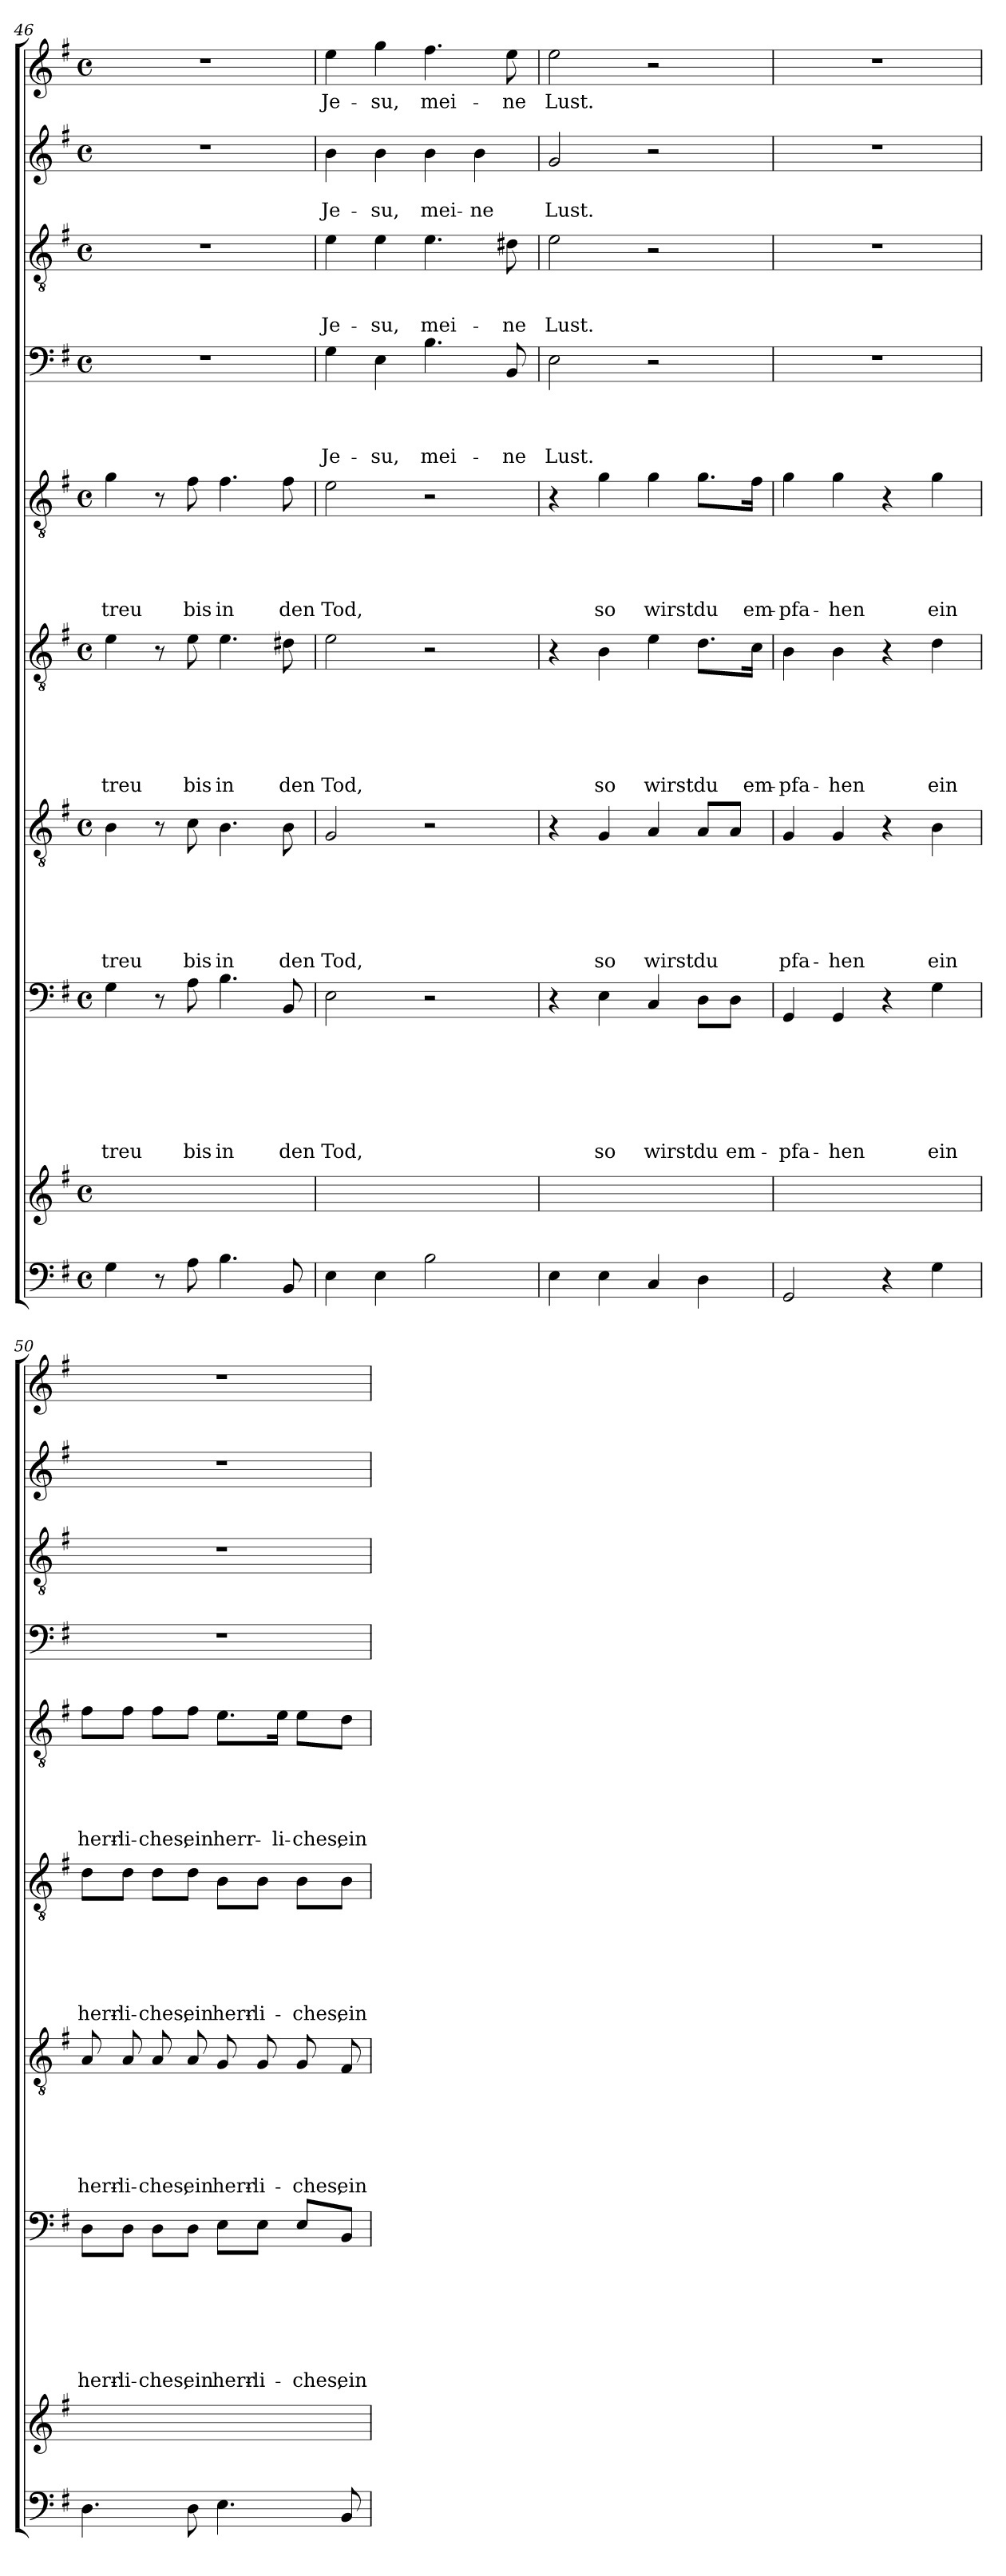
**kern	**kern	**kern	**text	**text	**text	**text	**text	**text	**text	**kern	**text	**text	**text	**text	**text	**text	**kern	**text	**text	**text	**text	**text	**text	**kern	**text	**text	**text	**text	**text	**kern	**text	**text	**text	**text	**kern	**text	**text	**text	**kern	**text	**text	**kern	**text
*part10	*part9	*part8	*part8	*part8	*part8	*part8	*part8	*part8	*part8	*part7	*part7	*part7	*part7	*part7	*part7	*part7	*part6	*part6	*part6	*part6	*part6	*part6	*part6	*part5	*part5	*part5	*part5	*part5	*part5	*part4	*part4	*part4	*part4	*part4	*part3	*part3	*part3	*part3	*part2	*part2	*part2	*part1	*part1
*staff10	*staff9	*staff8	*staff8	*staff8	*staff8	*staff8	*staff8	*staff8	*staff8	*staff7	*staff7	*staff7	*staff7	*staff7	*staff7	*staff7	*staff6	*staff6	*staff6	*staff6	*staff6	*staff6	*staff6	*staff5	*staff5	*staff5	*staff5	*staff5	*staff5	*staff4	*staff4	*staff4	*staff4	*staff4	*staff3	*staff3	*staff3	*staff3	*staff2	*staff2	*staff2	*staff1	*staff1
*clefF4	*clefG2	*clefF4	*	*	*	*	*	*	*	*clefGv2	*	*	*	*	*	*	*clefGv2	*	*	*	*	*	*	*clefGv2	*	*	*	*	*	*clefF4	*	*	*	*	*clefGv2	*	*	*	*clefG2	*	*	*clefG2	*
*k[f#]	*k[f#]	*k[f#]	*	*	*	*	*	*	*	*k[f#]	*	*	*	*	*	*	*k[f#]	*	*	*	*	*	*	*k[f#]	*	*	*	*	*	*k[f#]	*	*	*	*	*k[f#]	*	*	*	*k[f#]	*	*	*k[f#]	*
*G:	*G:	*G:	*	*	*	*	*	*	*	*G:	*	*	*	*	*	*	*G:	*	*	*	*	*	*	*G:	*	*	*	*	*	*G:	*	*	*	*	*G:	*	*	*	*G:	*	*	*G:	*
*M4/4	*M4/4	*M4/4	*	*	*	*	*	*	*	*M4/4	*	*	*	*	*	*	*M4/4	*	*	*	*	*	*	*M4/4	*	*	*	*	*	*M4/4	*	*	*	*	*M4/4	*	*	*	*M4/4	*	*	*M4/4	*
*met(c)	*met(c)	*met(c)	*	*	*	*	*	*	*	*met(c)	*	*	*	*	*	*	*met(c)	*	*	*	*	*	*	*met(c)	*	*	*	*	*	*met(c)	*	*	*	*	*met(c)	*	*	*	*met(c)	*	*	*met(c)	*
=46	=46	=46	=46	=46	=46	=46	=46	=46	=46	=46	=46	=46	=46	=46	=46	=46	=46	=46	=46	=46	=46	=46	=46	=46	=46	=46	=46	=46	=46	=46	=46	=46	=46	=46	=46	=46	=46	=46	=46	=46	=46	=46	=46
!	!	!	!	!	!	!	!	!	!LO:LY:b	!	!	!	!	!	!	!LO:LY:b	!	!	!	!	!	!	!LO:LY:b	!	!	!	!	!	!LO:LY:b	!	!	!	!	!	!	!	!	!	!	!	!	!	!
4G\	1ryy	4G\	.	.	.	.	.	.	-treu	4B\	.	.	.	.	.	-treu	4e\	.	.	.	.	.	-treu	4g\	.	.	.	.	-treu	1r	.	.	.	.	1r	.	.	.	1r	.	.	1r	.
8r	.	8r	.	.	.	.	.	.	.	8r	.	.	.	.	.	.	8r	.	.	.	.	.	.	8r	.	.	.	.	.	.	.	.	.	.	.	.	.	.	.	.	.	.	.
!	!	!	!	!	!	!	!	!	!LO:LY:b	!	!	!	!	!	!	!LO:LY:b	!	!	!	!	!	!	!LO:LY:b	!	!	!	!	!	!LO:LY:b	!	!	!	!	!	!	!	!	!	!	!	!	!	!
8A\	.	8A\	.	.	.	.	.	.	bis	8c\	.	.	.	.	.	bis	8e\	.	.	.	.	.	bis	8f#\	.	.	.	.	bis	.	.	.	.	.	.	.	.	.	.	.	.	.	.
!	!	!	!	!	!	!	!	!	!LO:LY:b	!	!	!	!	!	!	!LO:LY:b	!	!	!	!	!	!	!LO:LY:b	!	!	!	!	!	!LO:LY:b	!	!	!	!	!	!	!	!	!	!	!	!	!	!
4.B\	.	4.B\	.	.	.	.	.	.	in	4.B\	.	.	.	.	.	in	4.e\	.	.	.	.	.	in	4.f#\	.	.	.	.	in	.	.	.	.	.	.	.	.	.	.	.	.	.	.
!	!	!	!	!	!	!	!	!	!LO:LY:b	!	!	!	!	!	!	!LO:LY:b	!	!	!	!	!	!	!LO:LY:b	!	!	!	!	!	!LO:LY:b	!	!	!	!	!	!	!	!	!	!	!	!	!	!
8BB/	.	8BB/	.	.	.	.	.	.	den	8B\	.	.	.	.	.	den	8d#X\	.	.	.	.	.	den	8f#\	.	.	.	.	den	.	.	.	.	.	.	.	.	.	.	.	.	.	.
=47	=47	=47	=47	=47	=47	=47	=47	=47	=47	=47	=47	=47	=47	=47	=47	=47	=47	=47	=47	=47	=47	=47	=47	=47	=47	=47	=47	=47	=47	=47	=47	=47	=47	=47	=47	=47	=47	=47	=47	=47	=47	=47	=47
!	!	!	!	!	!	!	!	!	!LO:LY:b	!	!	!	!	!	!	!LO:LY:b	!	!	!	!	!	!	!LO:LY:b	!	!	!	!	!	!LO:LY:b	!	!	!	!	!LO:LY:b	!	!	!	!LO:LY:b	!	!	!LO:LY:b	!	!LO:LY:b
4E\	1ryy	2E\	.	.	.	.	.	.	Tod,	2G/	.	.	.	.	.	Tod,	2e\	.	.	.	.	.	Tod,	2e\	.	.	.	.	Tod,	4G\	.	.	.	Je-	4e\	.	.	Je-	4b\	.	Je-	4ee\	Je-
!	!	!	!	!	!	!	!	!	!	!	!	!	!	!	!	!	!	!	!	!	!	!	!	!	!	!	!	!	!	!	!	!	!	!LO:LY:b	!	!	!	!LO:LY:b	!	!	!LO:LY:b	!	!LO:LY:b
4E\	.	.	.	.	.	.	.	.	.	.	.	.	.	.	.	.	.	.	.	.	.	.	.	.	.	.	.	.	.	4E\	.	.	.	-su,	4e\	.	.	-su,	4b\	.	-su,	4gg\	-su,
!	!	!	!	!	!	!	!	!	!	!	!	!	!	!	!	!	!	!	!	!	!	!	!	!	!	!	!	!	!	!	!	!	!	!LO:LY:b	!	!	!	!LO:LY:b	!	!	!LO:LY:b	!	!LO:LY:b
2B\	.	2r	.	.	.	.	.	.	.	2r	.	.	.	.	.	.	2r	.	.	.	.	.	.	2r	.	.	.	.	.	4.B\	.	.	.	mei-	4.e\	.	.	mei-	4b\	.	mei-	4.ff#\	mei-
!	!	!	!	!	!	!	!	!	!	!	!	!	!	!	!	!	!	!	!	!	!	!	!	!	!	!	!	!	!	!	!	!	!	!	!	!	!	!	!	!	!LO:LY:b	!	!
.	.	.	.	.	.	.	.	.	.	.	.	.	.	.	.	.	.	.	.	.	.	.	.	.	.	.	.	.	.	.	.	.	.	.	.	.	.	.	4b\	.	-ne	.	.
!	!	!	!	!	!	!	!	!	!	!	!	!	!	!	!	!	!	!	!	!	!	!	!	!	!	!	!	!	!	!	!	!	!	!LO:LY:b	!	!	!	!LO:LY:b	!	!	!	!	!LO:LY:b
.	.	.	.	.	.	.	.	.	.	.	.	.	.	.	.	.	.	.	.	.	.	.	.	.	.	.	.	.	.	8BB/	.	.	.	-ne	8d#X\	.	.	-ne	.	.	.	8ee\	-ne
=48	=48	=48	=48	=48	=48	=48	=48	=48	=48	=48	=48	=48	=48	=48	=48	=48	=48	=48	=48	=48	=48	=48	=48	=48	=48	=48	=48	=48	=48	=48	=48	=48	=48	=48	=48	=48	=48	=48	=48	=48	=48	=48	=48
!	!	!	!	!	!	!	!	!	!	!	!	!	!	!	!	!	!	!	!	!	!	!	!	!	!	!	!	!	!	!	!	!	!	!LO:LY:b	!	!	!	!LO:LY:b	!	!	!LO:LY:b	!	!LO:LY:b
4E\	1ryy	4r	.	.	.	.	.	.	.	4r	.	.	.	.	.	.	4r	.	.	.	.	.	.	4r	.	.	.	.	.	2E\	.	.	.	Lust.	2e\	.	.	Lust.	2g/	.	Lust.	2ee\	Lust.
!	!	!	!	!	!	!	!	!	!LO:LY:b	!	!	!	!	!	!	!LO:LY:b	!	!	!	!	!	!	!LO:LY:b	!	!	!	!	!	!LO:LY:b	!	!	!	!	!	!	!	!	!	!	!	!	!	!
4E\	.	4E\	.	.	.	.	.	.	so	4G/	.	.	.	.	.	so	4B\	.	.	.	.	.	so	4g\	.	.	.	.	so	.	.	.	.	.	.	.	.	.	.	.	.	.	.
!	!	!	!	!	!	!	!	!	!LO:LY:b	!	!	!	!	!	!	!LO:LY:b	!	!	!	!	!	!	!LO:LY:b	!	!	!	!	!	!LO:LY:b	!	!	!	!	!	!	!	!	!	!	!	!	!	!
4C/	.	4C/	.	.	.	.	.	.	wirst	4A/	.	.	.	.	.	wirst	4e\	.	.	.	.	.	wirst	4g\	.	.	.	.	wirst	2r	.	.	.	.	2r	.	.	.	2r	.	.	2r	.
!	!	!	!	!	!	!	!	!	!LO:LY:b	!	!	!	!	!	!	!LO:LY:b	!	!	!	!	!	!	!LO:LY:b	!	!	!	!	!	!LO:LY:b	!	!	!	!	!	!	!	!	!	!	!	!	!	!
4D\	.	8D\L	.	.	.	.	.	.	du	8A/L	.	.	.	.	.	du	8.d\L	.	.	.	.	.	du	8.g\L	.	.	.	.	du	.	.	.	.	.	.	.	.	.	.	.	.	.	.
!	!	!	!	!	!	!	!	!	!LO:LY:b	!	!	!	!	!	!	!	!	!	!	!	!	!	!	!	!	!	!	!	!	!	!	!	!	!	!	!	!	!	!	!	!	!	!
.	.	8D\J	.	.	.	.	.	.	em-	8A/J	.	.	.	.	.	.	.	.	.	.	.	.	.	.	.	.	.	.	.	.	.	.	.	.	.	.	.	.	.	.	.	.	.
!	!	!	!	!	!	!	!	!	!	!	!	!	!	!	!	!	!	!	!	!	!	!	!LO:LY:b	!	!	!	!	!	!LO:LY:b	!	!	!	!	!	!	!	!	!	!	!	!	!	!
.	.	.	.	.	.	.	.	.	.	.	.	.	.	.	.	.	16c\Jk	.	.	.	.	.	em-	16f#\Jk	.	.	.	.	em-	.	.	.	.	.	.	.	.	.	.	.	.	.	.
=49	=49	=49	=49	=49	=49	=49	=49	=49	=49	=49	=49	=49	=49	=49	=49	=49	=49	=49	=49	=49	=49	=49	=49	=49	=49	=49	=49	=49	=49	=49	=49	=49	=49	=49	=49	=49	=49	=49	=49	=49	=49	=49	=49
!	!	!	!	!	!	!	!	!	!LO:LY:b	!	!	!	!	!	!	!LO:LY:b	!	!	!	!	!	!	!LO:LY:b	!	!	!	!	!	!LO:LY:b	!	!	!	!	!	!	!	!	!	!	!	!	!	!
2GG/	1ryy	4GG/	.	.	.	.	.	.	-pfa-	4G/	.	.	.	.	.	pfa-	4B\	.	.	.	.	.	-pfa-	4g\	.	.	.	.	-pfa-	1r	.	.	.	.	1r	.	.	.	1r	.	.	1r	.
!	!	!	!	!	!	!	!	!	!LO:LY:b	!	!	!	!	!	!	!LO:LY:b	!	!	!	!	!	!	!LO:LY:b	!	!	!	!	!	!LO:LY:b	!	!	!	!	!	!	!	!	!	!	!	!	!	!
.	.	4GG/	.	.	.	.	.	.	-hen	4G/	.	.	.	.	.	-hen	4B\	.	.	.	.	.	-hen	4g\	.	.	.	.	-hen	.	.	.	.	.	.	.	.	.	.	.	.	.	.
4r	.	4r	.	.	.	.	.	.	.	4r	.	.	.	.	.	.	4r	.	.	.	.	.	.	4r	.	.	.	.	.	.	.	.	.	.	.	.	.	.	.	.	.	.	.
!	!	!	!	!	!	!	!	!	!LO:LY:b	!	!	!	!	!	!	!LO:LY:b	!	!	!	!	!	!	!LO:LY:b	!	!	!	!	!	!LO:LY:b	!	!	!	!	!	!	!	!	!	!	!	!	!	!
4G\	.	4G\	.	.	.	.	.	.	ein	4B\	.	.	.	.	.	ein	4d\	.	.	.	.	.	ein	4g\	.	.	.	.	ein	.	.	.	.	.	.	.	.	.	.	.	.	.	.
!!LO:PB:g=z
=50	=50	=50	=50	=50	=50	=50	=50	=50	=50	=50	=50	=50	=50	=50	=50	=50	=50	=50	=50	=50	=50	=50	=50	=50	=50	=50	=50	=50	=50	=50	=50	=50	=50	=50	=50	=50	=50	=50	=50	=50	=50	=50	=50
!	!	!	!	!	!	!	!	!	!LO:LY:b	!	!	!	!	!	!	!LO:LY:b	!	!	!	!	!	!	!LO:LY:b	!	!	!	!	!	!LO:LY:b	!	!	!	!	!	!	!	!	!	!	!	!	!	!
4.D\	1ryy	8D\L	.	.	.	.	.	.	herr-	8A/	.	.	.	.	.	herr-	8d\L	.	.	.	.	.	herr-	8f#\L	.	.	.	.	herr-	1r	.	.	.	.	1r	.	.	.	1r	.	.	1r	.
!	!	!	!	!	!	!	!	!	!LO:LY:b	!	!	!	!	!	!	!LO:LY:b	!	!	!	!	!	!	!LO:LY:b	!	!	!	!	!	!LO:LY:b	!	!	!	!	!	!	!	!	!	!	!	!	!	!
.	.	8D\J	.	.	.	.	.	.	-li-	8A/	.	.	.	.	.	-li-	8d\J	.	.	.	.	.	-li-	8f#\J	.	.	.	.	-li-	.	.	.	.	.	.	.	.	.	.	.	.	.	.
!	!	!	!	!	!	!	!	!	!LO:LY:b	!	!	!	!	!	!	!LO:LY:b	!	!	!	!	!	!	!LO:LY:b	!	!	!	!	!	!LO:LY:b	!	!	!	!	!	!	!	!	!	!	!	!	!	!
.	.	8D\L	.	.	.	.	.	.	-ches,	8A/	.	.	.	.	.	-ches,	8d\L	.	.	.	.	.	-ches,	8f#\L	.	.	.	.	-ches,	.	.	.	.	.	.	.	.	.	.	.	.	.	.
!	!	!	!	!	!	!	!	!	!LO:LY:b	!	!	!	!	!	!	!LO:LY:b	!	!	!	!	!	!	!LO:LY:b	!	!	!	!	!	!LO:LY:b	!	!	!	!	!	!	!	!	!	!	!	!	!	!
8D\	.	8D\J	.	.	.	.	.	.	ein	8A/	.	.	.	.	.	ein	8d\J	.	.	.	.	.	ein	8f#\J	.	.	.	.	ein	.	.	.	.	.	.	.	.	.	.	.	.	.	.
!	!	!	!	!	!	!	!	!	!LO:LY:b	!	!	!	!	!	!	!LO:LY:b	!	!	!	!	!	!	!LO:LY:b	!	!	!	!	!	!LO:LY:b	!	!	!	!	!	!	!	!	!	!	!	!	!	!
4.E\	.	8E\L	.	.	.	.	.	.	herr-	8G/	.	.	.	.	.	herr-	8B\L	.	.	.	.	.	herr-	8.e\L	.	.	.	.	herr-	.	.	.	.	.	.	.	.	.	.	.	.	.	.
!	!	!	!	!	!	!	!	!	!LO:LY:b	!	!	!	!	!	!	!LO:LY:b	!	!	!	!	!	!	!LO:LY:b	!	!	!	!	!	!	!	!	!	!	!	!	!	!	!	!	!	!	!	!
.	.	8E\J	.	.	.	.	.	.	-li-	8G/	.	.	.	.	.	-li-	8B\J	.	.	.	.	.	-li-	.	.	.	.	.	.	.	.	.	.	.	.	.	.	.	.	.	.	.	.
!	!	!	!	!	!	!	!	!	!	!	!	!	!	!	!	!	!	!	!	!	!	!	!	!	!	!	!	!	!LO:LY:b	!	!	!	!	!	!	!	!	!	!	!	!	!	!
.	.	.	.	.	.	.	.	.	.	.	.	.	.	.	.	.	.	.	.	.	.	.	.	16e\Jk	.	.	.	.	-li-	.	.	.	.	.	.	.	.	.	.	.	.	.	.
!	!	!	!	!	!	!	!	!	!LO:LY:b	!	!	!	!	!	!	!LO:LY:b	!	!	!	!	!	!	!LO:LY:b	!	!	!	!	!	!LO:LY:b	!	!	!	!	!	!	!	!	!	!	!	!	!	!
.	.	8E/L	.	.	.	.	.	.	-ches,	8G/	.	.	.	.	.	-ches,	8B\L	.	.	.	.	.	-ches,	8e\L	.	.	.	.	-ches,	.	.	.	.	.	.	.	.	.	.	.	.	.	.
!	!	!	!	!	!	!	!	!	!LO:LY:b	!	!	!	!	!	!	!LO:LY:b	!	!	!	!	!	!	!LO:LY:b	!	!	!	!	!	!LO:LY:b	!	!	!	!	!	!	!	!	!	!	!	!	!	!
8BB/	.	8BB/J	.	.	.	.	.	.	ein	8F#/	.	.	.	.	.	ein	8B\J	.	.	.	.	.	ein	8d\J	.	.	.	.	ein	.	.	.	.	.	.	.	.	.	.	.	.	.	.
=	=	=	=	=	=	=	=	=	=	=	=	=	=	=	=	=	=	=	=	=	=	=	=	=	=	=	=	=	=	=	=	=	=	=	=	=	=	=	=	=	=	=	=
*-	*-	*-	*-	*-	*-	*-	*-	*-	*-	*-	*-	*-	*-	*-	*-	*-	*-	*-	*-	*-	*-	*-	*-	*-	*-	*-	*-	*-	*-	*-	*-	*-	*-	*-	*-	*-	*-	*-	*-	*-	*-	*-	*-
